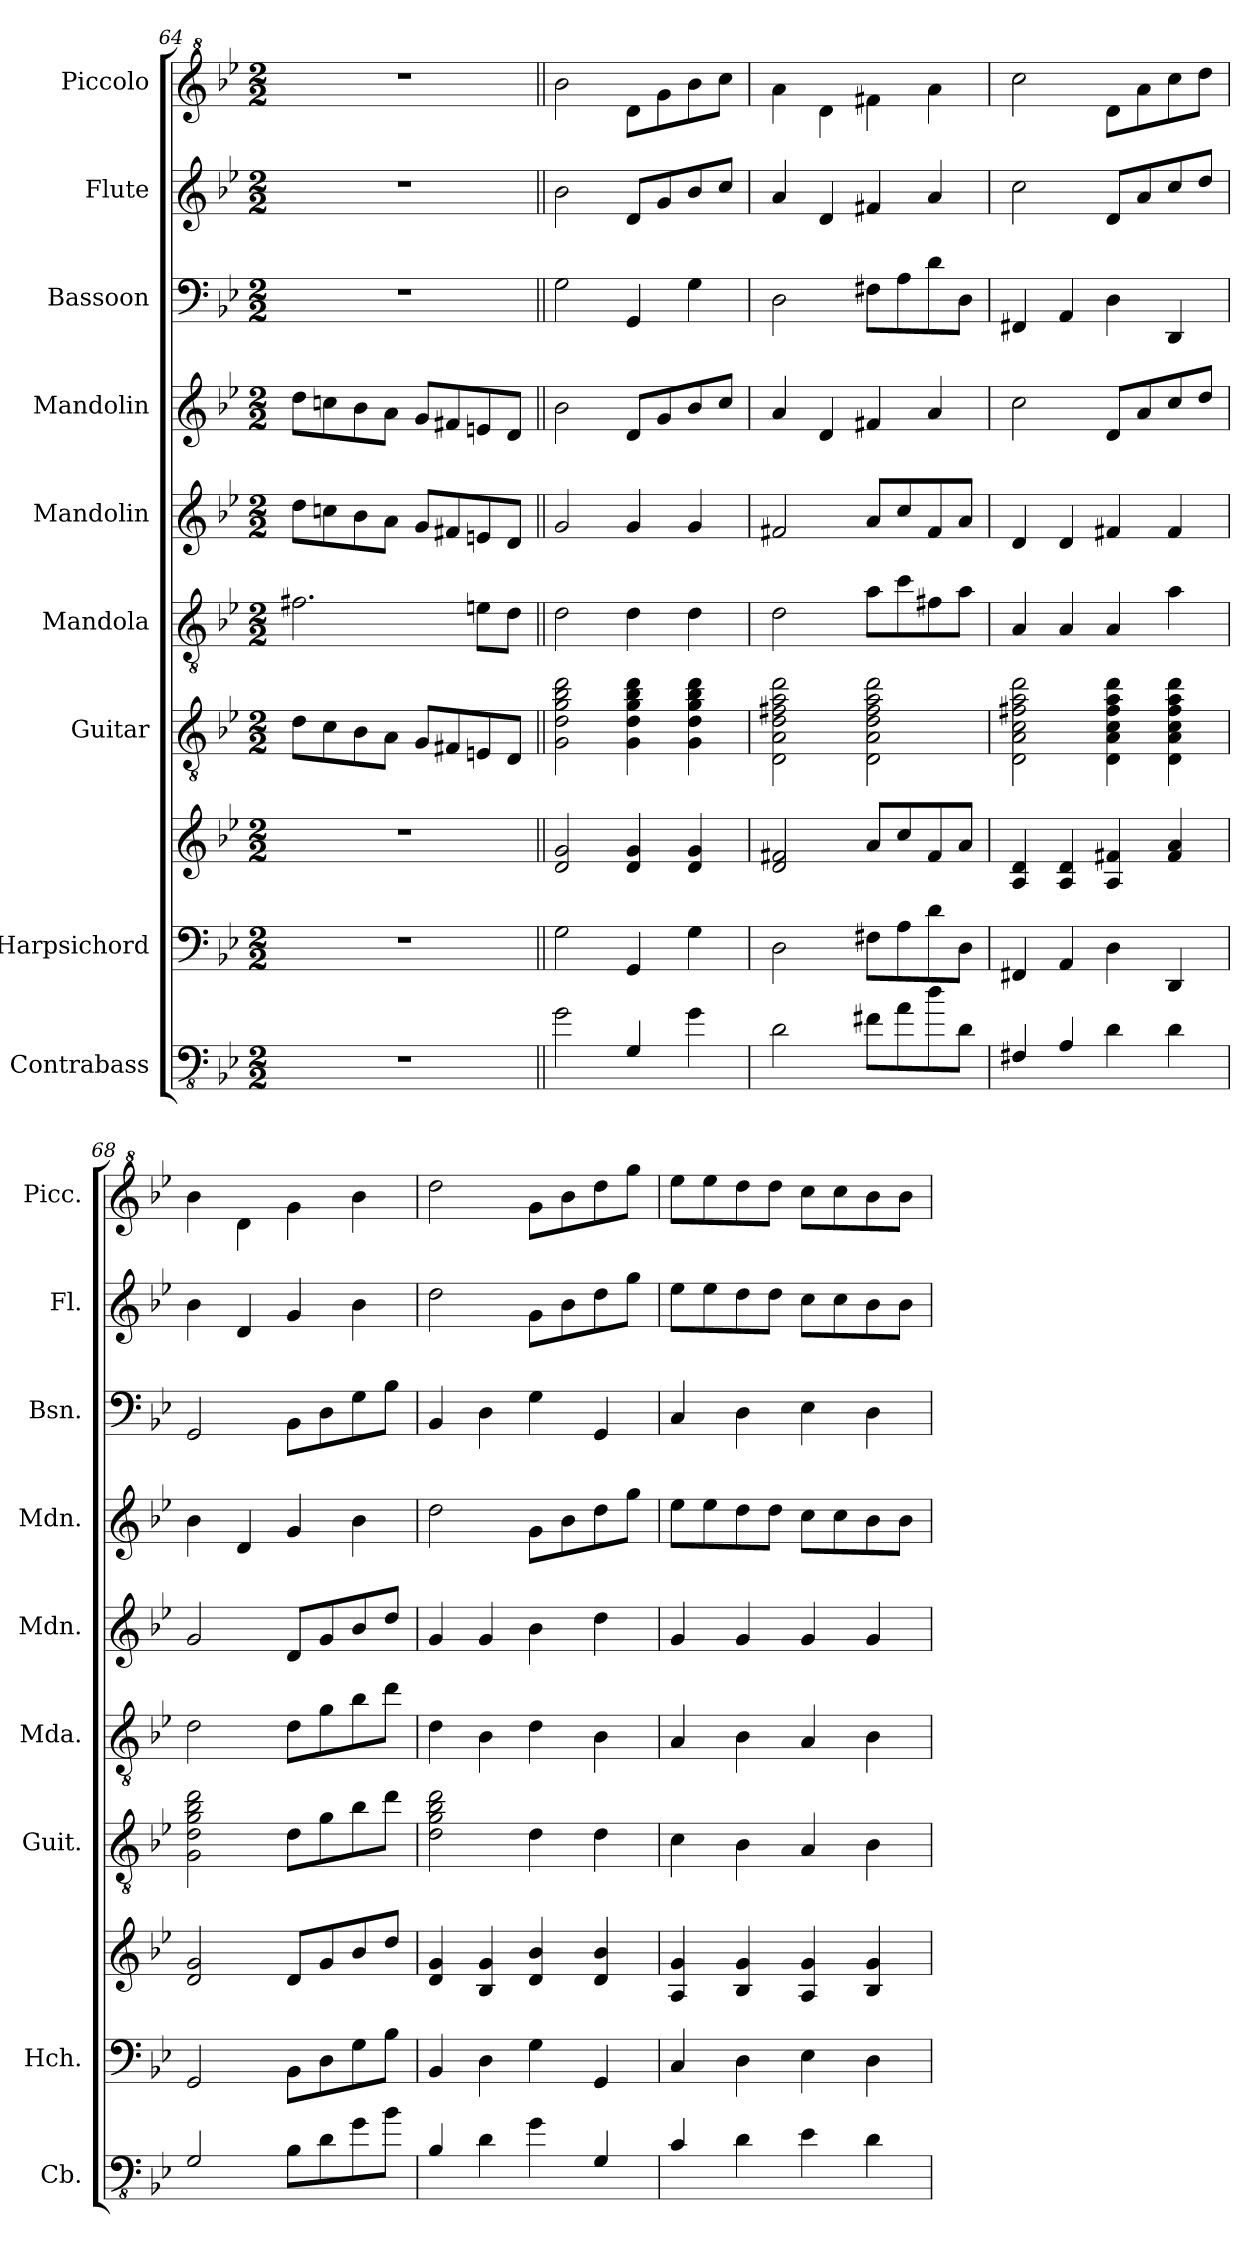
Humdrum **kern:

**kern	**kern	**kern	**kern	**kern	**kern	**kern	**kern	**kern	**kern
*part9	*part8	*part8	*part7	*part6	*part5	*part4	*part3	*part2	*part1
*staff10	*staff9	*staff8	*staff7	*staff6	*staff5	*staff4	*staff3	*staff2	*staff1
*I"Contrabass	*I"Harpsichord	*	*I"Guitar	*I"Mandola	*I"Mandolin	*I"Mandolin	*I"Bassoon	*I"Flute	*I"Piccolo
*I'Cb.	*I'Hch.	*	*I'Guit.	*I'Mda.	*I'Mdn.	*I'Mdn.	*I'Bsn.	*I'Fl.	*I'Picc.
*clefFv4	*clefF4	*clefG2	*clefGv2	*clefGv2	*clefG2	*clefG2	*clefF4	*clefG2	*clefG^2
*ITrd7c12	*	*	*	*	*	*	*	*	*ITrd-7c-12
*k[b-e-]	*k[b-e-]	*k[b-e-]	*k[b-e-]	*k[b-e-]	*k[b-e-]	*k[b-e-]	*k[b-e-]	*k[b-e-]	*k[b-e-]
*B-:	*B-:	*B-:	*B-:	*B-:	*B-:	*B-:	*B-:	*B-:	*B-:
*M2/2	*M2/2	*M2/2	*M2/2	*M2/2	*M2/2	*M2/2	*M2/2	*M2/2	*M2/2
=64	=64	=64	=64	=64	=64	=64	=64	=64	=64
1r	1r	1r	8d\L	2.f#X\	8dd\L	8dd\L	1r	1r	1r
.	.	.	8c\	.	8ccn\	8ccn\	.	.	.
.	.	.	8B-\	.	8b-\	8b-\	.	.	.
.	.	.	8A\J	.	8a\J	8a\J	.	.	.
.	.	.	8G/L	.	8g/L	8g/L	.	.	.
.	.	.	8F#X/	.	8f#X/	8f#X/	.	.	.
.	.	.	8En/	8en\L	8en/	8en/	.	.	.
.	.	.	8D/J	8d\J	8d/J	8d/J	.	.	.
=65||	=65||	=65||	=65||	=65||	=65||	=65||	=65||	=65||	=65||
2GG\	2G\	2d/ 2g/	2G\ 2d\ 2g\ 2b-\ 2dd\	2d\	2g/	2b-\	2G\	2b-\	2bbb-\
4GGG/	4GG/	4d/ 4g/	4G\ 4d\ 4g\ 4b-\ 4dd\	4d\	4g/	8d/L	4GG/	8d/L	8ddd\L
.	.	.	.	.	.	8g/	.	8g/	8ggg\
4GG\	4G\	4d/ 4g/	4G\ 4d\ 4g\ 4b-\ 4dd\	4d\	4g/	8b-/	4G\	8b-/	8bbb-\
.	.	.	.	.	.	8cc/J	.	8cc/J	8cccc\J
=66	=66	=66	=66	=66	=66	=66	=66	=66	=66
2DD\	2D\	2d/ 2f#X/	2D\ 2A\ 2d\ 2f#X\ 2a\ 2dd\	2d\	2f#X/	4a/	2D\	4a/	4aaa\
.	.	.	.	.	.	4d/	.	4d/	4ddd\
8FF#X\L	8F#X\L	8a/L	2D\ 2A\ 2d\ 2f#\ 2a\ 2dd\	8a\L	8a/L	4f#X/	8F#X\L	4f#X/	4fff#X\
8AA\	8A\	8cc/	.	8cc\	8cc/	.	8A\	.	.
8D\	8d\	8f#/	.	8f#X\	8f#/	4a/	8d\	4a/	4aaa\
8DD\J	8D\J	8a/J	.	8a\J	8a/J	.	8D\J	.	.
!!LO:PB:g=z
=67	=67	=67	=67	=67	=67	=67	=67	=67	=67
4FFF#X/	4FF#X/	4A/ 4d/	2D\ 2A\ 2c\ 2f#X\ 2a\ 2dd\	4A/	4d/	2cc\	4FF#X/	2cc\	2cccc\
4AAA/	4AA/	4A/ 4d/	.	4A/	4d/	.	4AA/	.	.
4DD\	4D\	4A/ 4f#X/	4D\ 4A\ 4c\ 4f#\ 4a\ 4dd\	4A/	4f#X/	8d/L	4D\	8d/L	8ddd\L
.	.	.	.	.	.	8a/	.	8a/	8aaa\
4DD\	4DD/	4f#/ 4a/	4D\ 4A\ 4c\ 4f#\ 4a\ 4dd\	4a\	4f#/	8cc/	4DD/	8cc/	8cccc\
.	.	.	.	.	.	8dd/J	.	8dd/J	8dddd\J
=68	=68	=68	=68	=68	=68	=68	=68	=68	=68
2GGG/	2GG/	2d/ 2g/	2G\ 2d\ 2g\ 2b-\ 2dd\	2d\	2g/	4b-\	2GG/	4b-\	4bbb-\
.	.	.	.	.	.	4d/	.	4d/	4ddd\
8BBB-\L	8BB-\L	8d/L	8d\L	8d\L	8d/L	4g/	8BB-\L	4g/	4ggg\
8DD\	8D\	8g/	8g\	8g\	8g/	.	8D\	.	.
8GG\	8G\	8b-/	8b-\	8b-\	8b-/	4b-\	8G\	4b-\	4bbb-\
8BB-\J	8B-\J	8dd/J	8dd\J	8dd\J	8dd/J	.	8B-\J	.	.
=69	=69	=69	=69	=69	=69	=69	=69	=69	=69
4BBB-/	4BB-/	4d/ 4g/	2d\ 2g\ 2b-\ 2dd\	4d\	4g/	2dd\	4BB-/	2dd\	2dddd\
4DD\	4D\	4B-/ 4g/	.	4B-\	4g/	.	4D\	.	.
4GG\	4G\	4d/ 4b-/	4d\	4d\	4b-\	8g\L	4G\	8g\L	8ggg\L
.	.	.	.	.	.	8b-\	.	8b-\	8bbb-\
4GGG/	4GG/	4d/ 4b-/	4d\	4B-\	4dd\	8dd\	4GG/	8dd\	8dddd\
.	.	.	.	.	.	8gg\J	.	8gg\J	8gggg\J
=70	=70	=70	=70	=70	=70	=70	=70	=70	=70
4CC/	4C/	4A/ 4g/	4c\	4A/	4g/	8ee-\L	4C/	8ee-\L	8eeee-\L
.	.	.	.	.	.	8ee-\	.	8ee-\	8eeee-\
4DD\	4D\	4B-/ 4g/	4B-\	4B-\	4g/	8dd\	4D\	8dd\	8dddd\
.	.	.	.	.	.	8dd\J	.	8dd\J	8dddd\J
4EE-\	4E-\	4A/ 4g/	4A/	4A/	4g/	8cc\L	4E-\	8cc\L	8cccc\L
.	.	.	.	.	.	8cc\	.	8cc\	8cccc\
4DD\	4D\	4B-/ 4g/	4B-\	4B-\	4g/	8b-\	4D\	8b-\	8bbb-\
.	.	.	.	.	.	8b-\J	.	8b-\J	8bbb-\J
=	=	=	=	=	=	=	=	=	=
*-	*-	*-	*-	*-	*-	*-	*-	*-	*-
